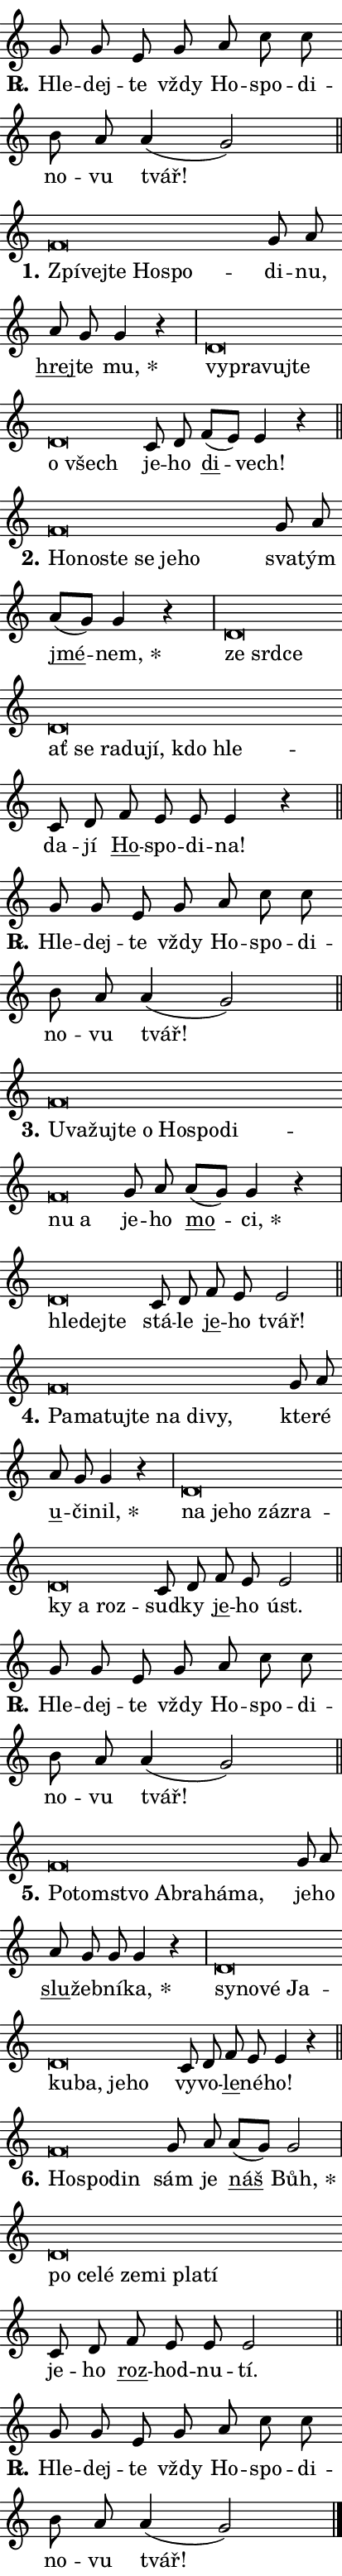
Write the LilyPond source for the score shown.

\version "2.22.1"
\header { tagline = "" }
\paper {
  indent = 0\cm
  top-margin = 0\cm
  right-margin = 0\cm
  bottom-margin = 0\cm
  left-margin = 0\cm
  paper-width = 7\cm
  page-breaking = #ly:one-page-breaking
  system-system-spacing.basic-distance = #11
  score-system-spacing.basic-distance = #11.3
  ragged-last = ##f
}


%% Author: Thomas Morley
%% https://lists.gnu.org/archive/html/lilypond-user/2020-05/msg00002.html
#(define (line-position grob)
"Returns position of @var[grob} in current system:
   @code{'start}, if at first time-step
   @code{'end}, if at last time-step
   @code{'middle} otherwise
"
  (let* ((col (ly:item-get-column grob))
         (ln (ly:grob-object col 'left-neighbor))
         (rn (ly:grob-object col 'right-neighbor))
         (col-to-check-left (if (ly:grob? ln) ln col))
         (col-to-check-right (if (ly:grob? rn) rn col))
         (break-dir-left
           (and
             (ly:grob-property col-to-check-left 'non-musical #f)
             (ly:item-break-dir col-to-check-left)))
         (break-dir-right
           (and
             (ly:grob-property col-to-check-right 'non-musical #f)
             (ly:item-break-dir col-to-check-right))))
        (cond ((eqv? 1 break-dir-left) 'start)
              ((eqv? -1 break-dir-right) 'end)
              (else 'middle))))

#(define (tranparent-at-line-position vctor)
  (lambda (grob)
  "Relying on @code{line-position} select the relevant enry from @var{vctor}.
Used to determine transparency,"
    (case (line-position grob)
      ((end) (not (vector-ref vctor 0)))
      ((middle) (not (vector-ref vctor 1)))
      ((start) (not (vector-ref vctor 2))))))

noteHeadBreakVisibility =
#(define-music-function (break-visibility)(vector?)
"Makes @code{NoteHead}s transparent relying on @var{break-visibility}"
#{
  \override NoteHead.transparent =
    #(tranparent-at-line-position break-visibility)
#})

#(define delete-ledgers-for-transparent-note-heads
  (lambda (grob)
    "Reads whether a @code{NoteHead} is transparent.
If so this @code{NoteHead} is removed from @code{'note-heads} from
@var{grob}, which is supposed to be @code{LedgerLineSpanner}.
As a result ledgers are not printed for this @code{NoteHead}"
    (let* ((nhds-array (ly:grob-object grob 'note-heads))
           (nhds-list
             (if (ly:grob-array? nhds-array)
                 (ly:grob-array->list nhds-array)
                 '()))
           ;; Relies on the transparent-property being done before
           ;; Staff.LedgerLineSpanner.after-line-breaking is executed.
           ;; This is fragile ...
           (to-keep
             (remove
               (lambda (nhd)
                 (ly:grob-property nhd 'transparent #f))
               nhds-list)))
      ;; TODO find a better method to iterate over grob-arrays, similiar
      ;; to filter/remove etc for lists
      ;; For now rebuilt from scratch
      (set! (ly:grob-object grob 'note-heads)  '())
      (for-each
        (lambda (nhd)
          (ly:pointer-group-interface::add-grob grob 'note-heads nhd))
        to-keep))))

hideNotes = {
  \noteHeadBreakVisibility #begin-of-line-visible
}
unHideNotes = {
  \noteHeadBreakVisibility #all-visible
}

% work-around for resetting accidentals
% https://lilypond.org/doc/v2.23/Documentation/notation/displaying-rhythms#unmetered-music
cadenzaMeasure = {
  \cadenzaOff
  \partial 1024 s1024
  \cadenzaOn
}

#(define-markup-command (accent layout props text) (markup?)
  "Underline accented syllable"
  (interpret-markup layout props
    #{\markup \override #'(offset . 4.3) \underline { #text }#}))

responsum = \markup \concat {
  "R" \hspace #-1.05 \path #0.1 #'((moveto 0 0.07) (lineto 0.9 0.8)) \hspace #0.05 "."
}

\layout {
    \context {
        \Staff
        \remove "Time_signature_engraver"
        \override LedgerLineSpanner.after-line-breaking = #delete-ledgers-for-transparent-note-heads
    }
    \context {
        \Voice {
            \override NoteHead.output-attributes = #'((class . "notehead"))
            \override Hairpin.height = #0.55
        }
    }
    \context {
        \Lyrics {
            \override StanzaNumber.output-attributes = #'((class . "stanzanumber"))
            \override LyricSpace.minimum-distance = #0.9
            \override LyricText.font-name = #"TeX Gyre Schola"
            \override LyricText.font-size = 1
            \override StanzaNumber.font-name = #"TeX Gyre Schola Bold"
            \override StanzaNumber.font-size = 1
        }
    }
}

% magnetic-lyrics.ily
%
%   written by
%     Jean Abou Samra <jean@abou-samra.fr>
%     Werner Lemberg <wl@gnu.org>
%
%   adapted by
%     Jiri Hon <jiri.hon@gmail.com>
%
% Version 2022-Apr-15

% https://www.mail-archive.com/lilypond-user@gnu.org/msg149350.html

#(define (Left_hyphen_pointer_engraver context)
   "Collect syllable-hyphen-syllable occurrences in lyrics and store
them in properties.  This engraver only looks to the left.  For
example, if the lyrics input is @code{foo -- bar}, it does the
following.

@itemize @bullet
@item
Set the @code{text} property of the @code{LyricHyphen} grob between
@q{foo} and @q{bar} to @code{foo}.

@item
Set the @code{left-hyphen} property of the @code{LyricText} grob with
text @q{foo} to the @code{LyricHyphen} grob between @q{foo} and
@q{bar}.
@end itemize

Use this auxiliary engraver in combination with the
@code{lyric-@/text::@/apply-@/magnetic-@/offset!} hook."
   (let ((hyphen #f)
         (text #f))
     (make-engraver
      (acknowledgers
       ((lyric-syllable-interface engraver grob source-engraver)
        (set! text grob)))
      (end-acknowledgers
       ((lyric-hyphen-interface engraver grob source-engraver)
        ;(when (not (grob::has-interface grob 'lyric-space-interface))
          (set! hyphen grob)));)
      ((stop-translation-timestep engraver)
       (when (and text hyphen)
         (ly:grob-set-object! text 'left-hyphen hyphen))
       (set! text #f)
       (set! hyphen #f)))))

#(define (lyric-text::apply-magnetic-offset! grob)
   "If the space between two syllables is less than the value in
property @code{LyricText@/.details@/.squash-threshold}, move the right
syllable to the left so that it gets concatenated with the left
syllable.

Use this function as a hook for
@code{LyricText@/.after-@/line-@/breaking} if the
@code{Left_@/hyphen_@/pointer_@/engraver} is active."
   (let ((hyphen (ly:grob-object grob 'left-hyphen #f)))
     (when hyphen
       (let ((left-text (ly:spanner-bound hyphen LEFT)))
         (when (grob::has-interface left-text 'lyric-syllable-interface)
           (let* ((common (ly:grob-common-refpoint grob left-text X))
                  (this-x-ext (ly:grob-extent grob common X))
                  (left-x-ext
                   (begin
                     ;; Trigger magnetism for left-text.
                     (ly:grob-property left-text 'after-line-breaking)
                     (ly:grob-extent left-text common X)))
                  ;; `delta` is the gap width between two syllables.
                  (delta (- (interval-start this-x-ext)
                            (interval-end left-x-ext)))
                  (details (ly:grob-property grob 'details))
                  (threshold (assoc-get 'squash-threshold details 0.2)))
             (when (< delta threshold)
               (let* (;; We have to manipulate the input text so that
                      ;; ligatures crossing syllable boundaries are not
                      ;; disabled.  For languages based on the Latin
                      ;; script this is essentially a beautification.
                      ;; However, for non-Western scripts it can be a
                      ;; necessity.
                      (lt (ly:grob-property left-text 'text))
                      (rt (ly:grob-property grob 'text))
                      (is-space (grob::has-interface hyphen 'lyric-space-interface))
                      (space (if is-space " " ""))
                      (space-markup (grob-interpret-markup grob " "))
                      (space-size (interval-length (ly:stencil-extent space-markup X)))
                      (extra-delta (if is-space space-size 0))
                      ;; Append new syllable.
                      (ltrt-space (if (and (string? lt) (string? rt))
                                (string-append lt space rt)
                                (make-concat-markup (list lt space rt))))
                      ;; Right-align `ltrt` to the right side.
                      (ltrt-space-markup (grob-interpret-markup
                               grob
                               (make-translate-markup
                                (cons (interval-length this-x-ext) 0)
                                (make-right-align-markup ltrt-space)))))
                 (begin
                   ;; Don't print `left-text`.
                   (ly:grob-set-property! left-text 'stencil #f)
                   ;; Set text and stencil (which holds all collected
                   ;; syllables so far) and shift it to the left.
                   (ly:grob-set-property! grob 'text ltrt-space)
                   (ly:grob-set-property! grob 'stencil ltrt-space-markup)
                   (ly:grob-translate-axis! grob (- (- delta extra-delta)) X))))))))))


#(define (lyric-hyphen::displace-bounds-first grob)
   ;; Make very sure this callback isn't triggered too early.
   (let ((left (ly:spanner-bound grob LEFT))
         (right (ly:spanner-bound grob RIGHT)))
     (ly:grob-property left 'after-line-breaking)
     (ly:grob-property right 'after-line-breaking)
     (ly:lyric-hyphen::print grob)))

squashThreshold = #0.4

\layout {
  \context {
    \Lyrics
    \consists #Left_hyphen_pointer_engraver
    \override LyricText.after-line-breaking =
      #lyric-text::apply-magnetic-offset!
    \override LyricHyphen.stencil = #lyric-hyphen::displace-bounds-first
    \override LyricText.details.squash-threshold = \squashThreshold
    \override LyricHyphen.minimum-distance = 0
    \override LyricHyphen.minimum-length = \squashThreshold
  }
}

squash = \override LyricText.details.squash-threshold = 9999
unSquash = \override LyricText.details.squash-threshold = \squashThreshold

left = \override LyricText.self-alignment-X = #LEFT
unLeft = \revert LyricText.self-alignment-X

starOffset = #(lambda (grob) 
                (let ((x_offset (ly:self-alignment-interface::aligned-on-x-parent grob)))
                  (if (= x_offset 0) 0 (+ x_offset 1.2))))

star = #(define-music-function (syllable)(string?)
"Append star separator at the end of a syllable"
#{
  \once \override LyricText.X-offset = #starOffset
  \lyricmode { \markup {
    #syllable
    \override #'((font-name . "TeX Gyre Schola Bold")) \hspace #0.2 \lower #0.65 \larger "*"
  } }
#})

starAccent = #(define-music-function (syllable)(string?)
"Append star separator at the end of a syllable and make accent"
#{
  \once \override LyricText.X-offset = #starOffset
  \lyricmode { \markup {
    \accent #syllable
    \override #'((font-name . "TeX Gyre Schola Bold")) \hspace #0.2 \lower #0.65 \larger "*"
  } }
#})

breath = #(define-music-function (syllable)(string?)
"Append breathing indicator at the end of a syllable"
#{
  \lyricmode { \markup { #syllable "+" } }
#})

optionalBreath = #(define-music-function (syllable)(string?)
"Append optional breathing indicator at the end of a syllable"
#{
  \lyricmode { \markup { #syllable "(+)" } }
#})


\score {
    <<
        \new Voice = "melody" { \cadenzaOn \key c \major \relative { g'8 g e g \bar "" a c c \bar "" b a a4( g2) \cadenzaMeasure \bar "||" \break } }
        \new Lyrics \lyricsto "melody" { \lyricmode { \set stanza = \responsum
Hle -- dej -- te vždy Ho -- spo -- di -- no -- vu tvář! } }
    >>
    \layout {}
}

\score {
    <<
        \new Voice = "melody" { \cadenzaOn \key c \major \relative { f'\breve*1/16 \hideNotes \breve*1/16 \bar "" \breve*1/16 \bar "" \breve*1/16 \breve*1/16 \bar "" \unHideNotes g8 a \bar "" a g g4 r \cadenzaMeasure \bar "|" d\breve*1/16 \hideNotes \breve*1/16 \bar "" \breve*1/16 \bar "" \breve*1/16 \bar "" \breve*1/16 \breve*1/16 \bar "" \unHideNotes c8 d \bar "" f[( e)] e4 r \cadenzaMeasure \bar "||" \break } }
        \new Lyrics \lyricsto "melody" { \lyricmode { \set stanza = "1."
\left Zpí -- \squash vej -- te Ho -- spo -- \unLeft \unSquash di -- nu, \markup \accent hrej -- te \star mu, \left vy -- \squash pra -- vuj -- te o všech \unLeft \unSquash je -- ho \markup \accent di -- vech! } }
    >>
    \layout {}
}

\score {
    <<
        \new Voice = "melody" { \cadenzaOn \key c \major \relative { f'\breve*1/16 \hideNotes \breve*1/16 \bar "" \breve*1/16 \bar "" \breve*1/16 \bar "" \breve*1/16 \breve*1/16 \bar "" \unHideNotes g8 a \bar "" a[( g)] g4 r \cadenzaMeasure \bar "|" d\breve*1/16 \hideNotes \breve*1/16 \bar "" \breve*1/16 \bar "" \breve*1/16 \bar "" \breve*1/16 \bar "" \breve*1/16 \bar "" \breve*1/16 \bar "" \breve*1/16 \bar "" \breve*1/16 \breve*1/16 \bar "" \unHideNotes c8 d \bar "" f e e e4 r \cadenzaMeasure \bar "||" \break } }
        \new Lyrics \lyricsto "melody" { \lyricmode { \set stanza = "2."
\left Ho -- \squash no -- ste se je -- ho \unLeft \unSquash sva -- tým \markup \accent jmé -- \star nem, \left ze \squash srd -- ce ať se ra -- du -- jí, kdo hle -- \unLeft \unSquash da -- jí \markup \accent Ho -- spo -- di -- na! } }
    >>
    \layout {}
}

\score {
    <<
        \new Voice = "melody" { \cadenzaOn \key c \major \relative { g'8 g e g \bar "" a c c \bar "" b a a4( g2) \cadenzaMeasure \bar "||" \break } }
        \new Lyrics \lyricsto "melody" { \lyricmode { \set stanza = \responsum
Hle -- dej -- te vždy Ho -- spo -- di -- no -- vu tvář! } }
    >>
    \layout {}
}

\score {
    <<
        \new Voice = "melody" { \cadenzaOn \key c \major \relative { f'\breve*1/16 \hideNotes \breve*1/16 \bar "" \breve*1/16 \bar "" \breve*1/16 \bar "" \breve*1/16 \bar "" \breve*1/16 \bar "" \breve*1/16 \bar "" \breve*1/16 \bar "" \breve*1/16 \breve*1/16 \bar "" \unHideNotes g8 a \bar "" a[( g)] g4 r \cadenzaMeasure \bar "|" d\breve*1/16 \hideNotes \breve*1/16 \breve*1/16 \bar "" \unHideNotes c8 d \bar "" f e e2 \cadenzaMeasure \bar "||" \break } }
        \new Lyrics \lyricsto "melody" { \lyricmode { \set stanza = "3."
\left U -- \squash va -- žuj -- te o Ho -- spo -- di -- nu a \unLeft \unSquash je -- ho \markup \accent mo -- \star ci, \left hle -- \squash dej -- te \unLeft \unSquash stá -- le \markup \accent je -- ho tvář! } }
    >>
    \layout {}
}

\score {
    <<
        \new Voice = "melody" { \cadenzaOn \key c \major \relative { f'\breve*1/16 \hideNotes \breve*1/16 \bar "" \breve*1/16 \bar "" \breve*1/16 \bar "" \breve*1/16 \bar "" \breve*1/16 \breve*1/16 \bar "" \unHideNotes g8 a \bar "" a g g4 r \cadenzaMeasure \bar "|" d\breve*1/16 \hideNotes \breve*1/16 \bar "" \breve*1/16 \bar "" \breve*1/16 \bar "" \breve*1/16 \bar "" \breve*1/16 \bar "" \breve*1/16 \breve*1/16 \bar "" \unHideNotes c8 d \bar "" f e e2 \cadenzaMeasure \bar "||" \break } }
        \new Lyrics \lyricsto "melody" { \lyricmode { \set stanza = "4."
\left Pa -- \squash ma -- tuj -- te na di -- vy, \unLeft \unSquash kte -- ré \markup \accent u -- či -- \star nil, \left na \squash je -- ho zá -- zra -- ky a roz -- \unLeft \unSquash sud -- ky \markup \accent je -- ho úst. } }
    >>
    \layout {}
}

\score {
    <<
        \new Voice = "melody" { \cadenzaOn \key c \major \relative { g'8 g e g \bar "" a c c \bar "" b a a4( g2) \cadenzaMeasure \bar "||" \break } }
        \new Lyrics \lyricsto "melody" { \lyricmode { \set stanza = \responsum
Hle -- dej -- te vždy Ho -- spo -- di -- no -- vu tvář! } }
    >>
    \layout {}
}

\score {
    <<
        \new Voice = "melody" { \cadenzaOn \key c \major \relative { f'\breve*1/16 \hideNotes \breve*1/16 \bar "" \breve*1/16 \bar "" \breve*1/16 \bar "" \breve*1/16 \bar "" \breve*1/16 \breve*1/16 \bar "" \unHideNotes g8 a \bar "" a g g g4 r \cadenzaMeasure \bar "|" d\breve*1/16 \hideNotes \breve*1/16 \bar "" \breve*1/16 \bar "" \breve*1/16 \bar "" \breve*1/16 \bar "" \breve*1/16 \bar "" \breve*1/16 \breve*1/16 \bar "" \unHideNotes c8 d \bar "" f e e4 r \cadenzaMeasure \bar "||" \break } }
        \new Lyrics \lyricsto "melody" { \lyricmode { \set stanza = "5."
\left Po -- \squash tom -- stvo Ab -- ra -- há -- ma, \unLeft \unSquash je -- ho \markup \accent slu -- žeb -- ní -- \star ka, \left sy -- \squash no -- vé Ja -- ku -- ba, je -- ho \unLeft \unSquash vy -- vo -- \markup \accent le -- né -- ho! } }
    >>
    \layout {}
}

\score {
    <<
        \new Voice = "melody" { \cadenzaOn \key c \major \relative { f'\breve*1/16 \hideNotes \breve*1/16 \breve*1/16 \bar "" \unHideNotes g8 a \bar "" a[( g)] g2 \cadenzaMeasure \bar "|" d\breve*1/16 \hideNotes \breve*1/16 \bar "" \breve*1/16 \bar "" \breve*1/16 \bar "" \breve*1/16 \bar "" \breve*1/16 \breve*1/16 \bar "" \unHideNotes c8 d \bar "" f e e e2 \cadenzaMeasure \bar "||" \break } }
        \new Lyrics \lyricsto "melody" { \lyricmode { \set stanza = "6."
\left Ho -- \squash spo -- din \unLeft \unSquash sám je \markup \accent náš \star Bůh, \left po \squash ce -- lé ze -- mi pla -- tí \unLeft \unSquash je -- ho \markup \accent roz -- hod -- nu -- tí. } }
    >>
    \layout {}
}

\score {
    <<
        \new Voice = "melody" { \cadenzaOn \key c \major \relative { g'8 g e g \bar "" a c c \bar "" b a a4( g2) \cadenzaMeasure \bar "||" \break } \bar "|." }
        \new Lyrics \lyricsto "melody" { \lyricmode { \set stanza = \responsum
Hle -- dej -- te vždy Ho -- spo -- di -- no -- vu tvář! } }
    >>
    \layout {}
}
